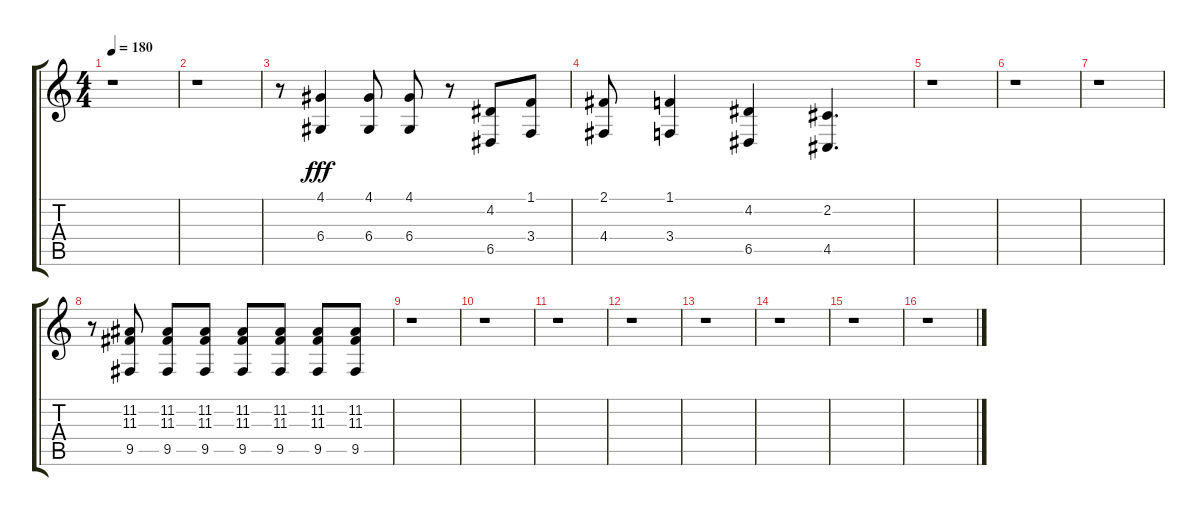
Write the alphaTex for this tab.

\track "" {instrument trumpet}
\staff {score tabs}
\tuning (E4 B3 G3 D3 A2 E2) {hide}
\ts (4 4)
\tempo 180
\clef g2
\ks c
r.1{dy fff} |
r.1 |
r.8 (4.1 6.4).4 (4.1 6.4).8 (4.1 6.4).8 r.8 (4.2 6.5).8 (1.1 3.4).8 |
(2.1 4.4).8 (1.1 3.4).4 (4.2 6.5).4 (2.2 4.5).4{d} |
r.1 |
r.1 |
r.1 |
r.8 (11.2 11.3 9.5).8 (11.2 11.3 9.5).8 (11.2 11.3 9.5).8 (11.2 11.3 9.5).8 (11.2 11.3 9.5).8 (11.2 11.3 9.5).8 (11.2 11.3 9.5).8 |
r.1 |
r.1 |
r.1 |
r.1 |
r.1 |
r.1 |
r.1 |
r.1
